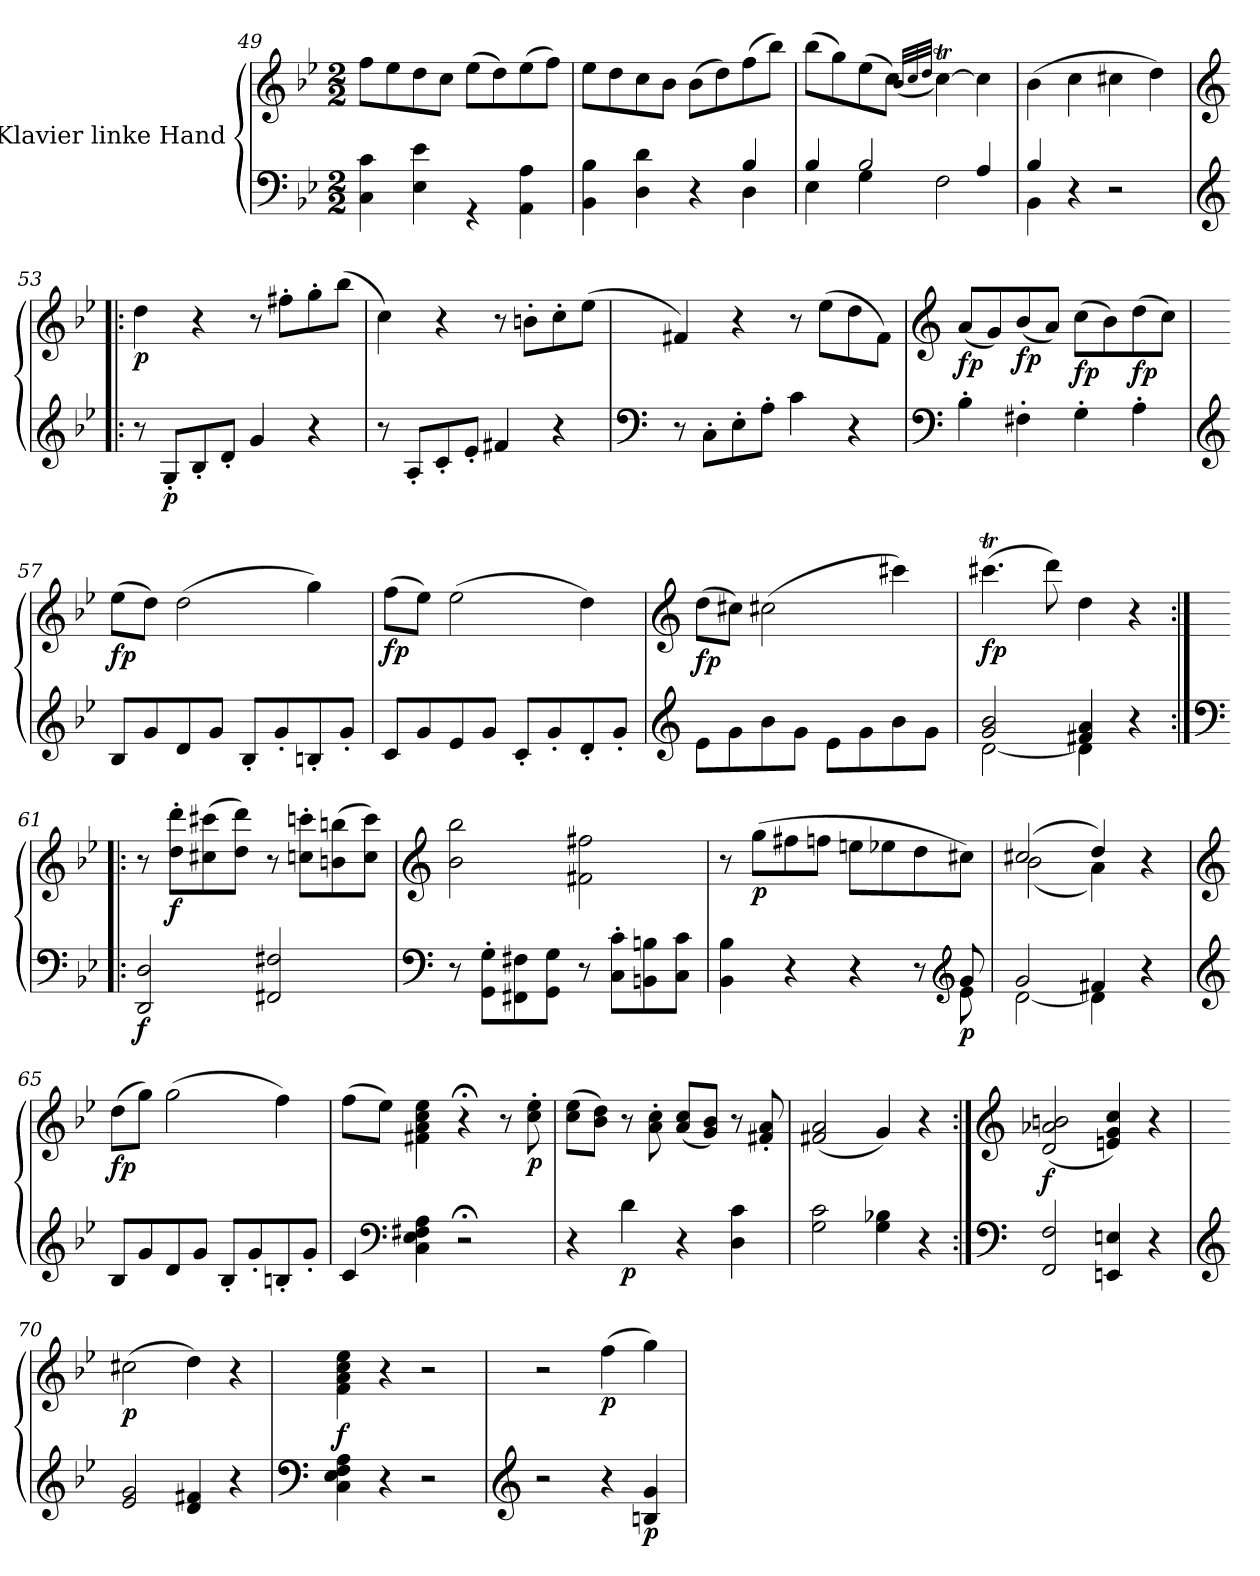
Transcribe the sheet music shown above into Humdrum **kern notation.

**kern	**kern	**dynam
*part1	*part1	*part1
*staff2	*staff1	*staff1/2
*I"Klavier linke Hand	*	*
!!LO:LB:g=z
*clefF4	*clefG2	*
*k[b-e-]	*k[b-e-]	*
*M2/2	*M2/2	*
=49	=49	=49
*^	*	*
1ryy	4C\ 4c\	8ff\L	.
.	.	8ee-\	.
.	4E-\ 4e-\	8dd\	.
.	.	8cc\J	.
.	4r	(8ee-\L	.
.	.	8dd\)	.
.	4AA\ 4A\	(8ee-\	.
.	.	8ff\J)	.
=50	=50	=50	=50
2ryy	4BB-\ 4B-\	8ee-\L	.
.	.	8dd\	.
.	4D\ 4d\	8cc\	.
.	.	8b-\J	.
4ryy	4r	(8b-\L	.
.	.	8dd\)	.
4B-/	4D\	(8ff\	.
.	.	8bb-\J)	.
=51	=51	=51	=51
4B-/	4E-\	(8bb-\L	.
.	.	8gg\)	.
2B-/	4G\	(8ee-\	.
.	.	8cc\J)	.
.	.	(32qb-/LLL	.
.	.	32qcc/	.
.	.	32qdd/JJJ	.
.	2F\	[4ccT\)	.
4A/	.	4cc\]	.
=52	=52	=52	=52
4B-/	4BB-\	(4b-\	.
4r	2.ryy	4cc\	.
2r	.	4cc#X\	.
.	.	4dd\)	.
*v	*v	*	*
!!LO:LB:g=z
=53!|:	=53!|:	=53!|:
*clefG2	*clefG2	*
!	!	!LO:DY:b
8r	4dd\	p
!	!	!LO:DY:b=2
8G'/L	.	p
8B-'/	4r	.
8d'/J	.	.
4g/	8r	.
.	8ff#X'\L	.
4r	8gg'\	.
.	(8bb-\J	.
=54	=54	=54
8r	4cc\)	.
8A'/L	.	.
8c'/	4r	.
8e-'/J	.	.
4f#X/	8r	.
.	8bn'\L	.
4r	8cc'\	.
.	(8ee-\J	.
=55	=55	=55
*clefF4	*	*
8r	4f#X/)	.
8C'\L	.	.
8E-'\	4r	.
8A'\J	.	.
4c\	8r	.
.	(8ee-\L	.
4r	8dd\	.
.	8f#\J)	.
!!LO:LB:g=z
=56	=56	=56
*clefF4	*clefG2	*
!	!	!LO:DY:b
4B-'\	(8a/L	fp
.	8g/)	.
!	!	!LO:DY:b
4F#X'\	(8b-/	fp
.	8a/J)	.
!	!	!LO:DY:b
4G'\	(8cc\L	fp
.	8b-\)	.
!	!	!LO:DY:b
4A'\	(8dd\	fp
.	8cc\J)	.
=57	=57	=57
*clefG2	*	*
!	!	!LO:DY:b
8B-/L	(8ee-\L	fp
8g/	8dd\J)	.
8d/	(2dd\	.
8g/J	.	.
8B-'/L	.	.
8g'/	.	.
8Bn'/	4gg\)	.
8g'/J	.	.
=58	=58	=58
!	!	!LO:DY:b
8c/L	(8ff\L	fp
8g/	8ee-\J)	.
8e-/	(2ee-\	.
8g/J	.	.
8c'/L	.	.
8g'/	.	.
8d'/	4dd\)	.
8g'/J	.	.
!!LO:LB:g=z
=59	=59	=59
*clefG2	*clefG2	*
*^	*	*
!	!	!	!LO:DY:b
1ryy	8e-\L	(8dd\L	fp
.	8g\	8cc#X\J)	.
.	8b-\	(2cc#X\	.
.	8g\J	.	.
.	8e-\L	.	.
.	8g\	.	.
.	8b-\	4ccc#X\)	.
.	8g\J	.	.
=60	=60	=60	=60
!	!	!	!LO:DY:b
2g/ 2b-/	[2d\	(4.ccc#Xt\	fp
.	.	8ddd\)	.
4f#X/ 4a/	4d\]	4dd\	.
4ryy	4r	4r	.
*v	*v	*	*
=61:|!|:	=61:|!|:	=61:|!|:
*clefF4	*	*
*^	*	*
!	!	!	!LO:DY:b=2
*v	*v	*	*
2DD/ 2D/	8r	f
!	!	!LO:DY:b
.	8dd\' 8ddd\'L	f
.	(8cc#X\ 8ccc#X\	.
.	8dd\ 8ddd\J)	.
2FF#X/ 2F#X/	8r	.
.	8ccn\' 8cccn\'L	.
.	(8bn\ 8bbn\	.
.	8cc\ 8ccc\J)	.
!!LO:PB:g=z
=62	=62	=62
*clefF4	*clefG2	*
*^	*	*
2ryy	8r	2b-\ 2bb-\	.
.	8GG\' 8G\'L	.	.
.	8FF#X\ 8F#X\	.	.
.	8GG\ 8G\J	.	.
8r	2ryy	2f#X\ 2ff#X\	.
8C\' 8c\'L	.	.	.
8BBn\ 8Bn\	.	.	.
8C\ 8c\J	.	.	.
=63	=63	=63	=63
4BB-\ 4B-\	2..ryy	8r	.
!	!	!	!LO:DY:b
.	.	(8gg\L	p
4r	.	8ff#X\	.
.	.	8ffn\J	.
4r	.	8een\L	.
.	.	8ee-X\	.
8r	.	8dd\	.
*clefG2	*	*	*
!	!	!	!LO:DY:b=2
8g/	8e-\	8cc#X\J)	p
=64	=64	=64	=64
*	*	*^	*
2g/	[2d\	(2cc#X/	(2b-\	.
4f#X/	4d\]	4dd/)	4a\)	.
4ryy	4r	4r	4ryy	.
*v	*v	*	*	*
*	*v	*v	*
!!LO:LB:g=z
=65	=65	=65
*clefG2	*clefG2	*
*^	*^	*
!	!	!	!	!LO:DY:b
*v	*v	*	*	*
*	*v	*v	*
8B-/L	(8dd\L	fp
8g/	8gg\J)	.
8d/	(2gg\	.
8g/J	.	.
8B-'/L	.	.
8g'/	.	.
8Bn'/	4ff\)	.
8g'/J	.	.
=66	=66	=66
4c/	(8ff\L	.
.	8ee-\J)	.
*clefF4	*	*
4C\ 4E-\ 4F#X\ 4A\	4f#X\ 4a\ 4cc\ 4ee-\	.
2r;<	4r;<	.
.	8r	.
!	!	!LO:DY:b
.	8cc\' 8ee-\'	p
=67	=67	=67
4r	(8cc\ 8ee-\L	.
.	8b-\ 8dd\J)	.
!	!	!LO:DY:b=2
4d\	8r	p
.	8a\' 8cc\'	.
4r	(8a/ 8cc/L	.
.	8g/ 8b-/J)	.
4D\ 4c\	8r	.
.	8f#X/' 8a/'	.
=68	=68	=68
2G\ 2c\	(2f#X/ 2a/	.
4G\ 4B-X\	4g/)	.
4r	4r	.
!!LO:LB:g=z
=69:|!	=69:|!	=69:|!
*clefF4	*clefG2	*
!	!	!LO:DY:b
2FF/ 2F/	(2d/ 2a-X/ 2bn/	f
4EEn/ 4En/	4en/ 4g/ 4cc/)	.
4r	4r	.
=70	=70	=70
*clefG2	*	*
!	!	!LO:DY:b
2e-/ 2g/	(2cc#X\	p
4d/ 4f#X/	4dd\)	.
4r	4r	.
=71	=71	=71
*clefF4	*	*
!	!	!LO:DY:b
4C\ 4E-\ 4F\ 4A\	4f\ 4a\ 4cc\ 4ee-\	f
4r	4r	.
2r	2r	.
=72	=72	=72
*clefG2	*	*
2r	2r	.
!	!	!LO:DY:b
4r	(4ff\	p
!	!	!LO:DY:b=2
4Bn/ 4g/	4gg\)	p
=	=	=
*-	*-	*-
